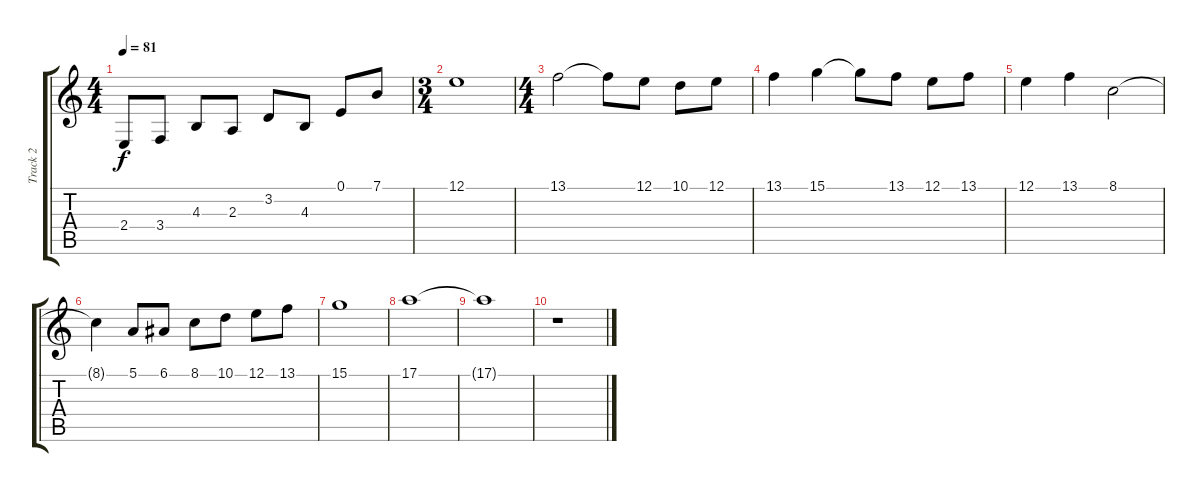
\track ("Track 2" "Track 2") {instrument synthstrings2}
\staff {score tabs}
\tuning (E4 B3 G3 D3 A2 E2) {hide}
\ts (4 4)
\tempo 81
\clef g2
\ks c
2.4.8{dy f instrument synthstrings2} 3.4.8 4.3.8 2.3.8 3.2.8 4.3.8 0.1.8 7.1.8 |
\ts (3 4)
12.1.1 |
\ts (4 4)
13.1.2 13.1{t}.8 12.1.8 10.1.8 12.1.8 |
13.1.4 15.1.4 15.1{t}.8 13.1.8 12.1.8 13.1.8 |
12.1.4 13.1.4 8.1.2 |
8.1{t}.4 5.1.8 6.1.8 8.1.8 10.1.8 12.1.8 13.1.8 |
15.1.1 |
17.1.1 |
17.1{t}.1 |
r.1
